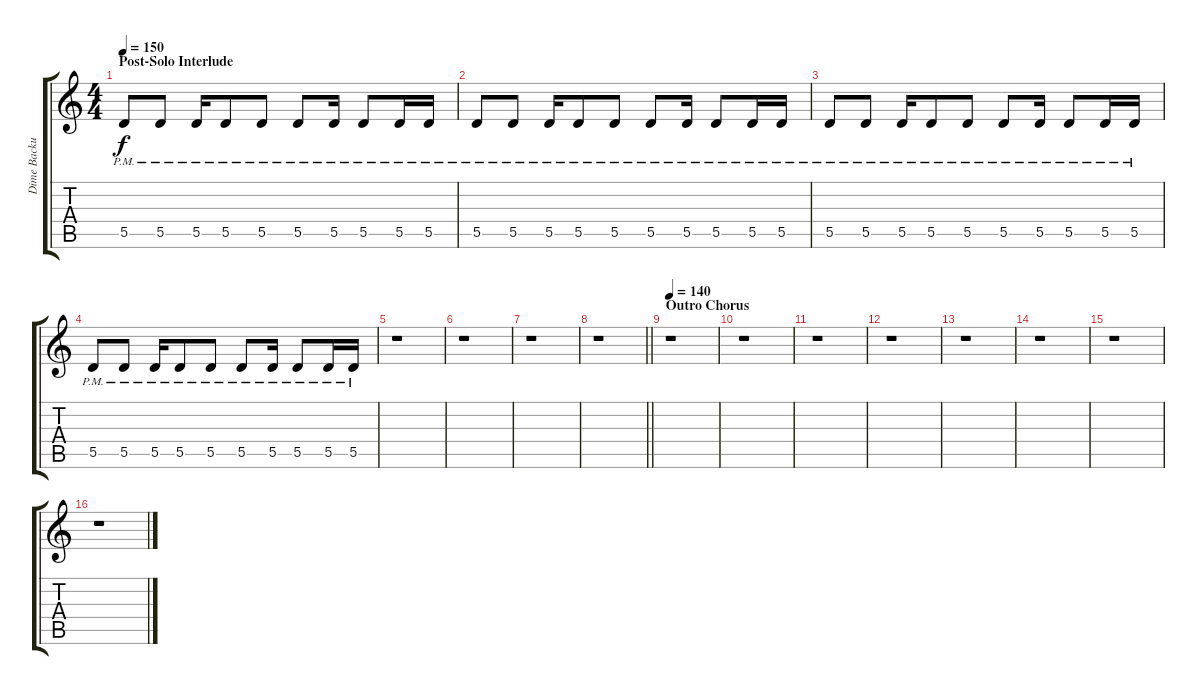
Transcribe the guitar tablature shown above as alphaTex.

\track ("Dime Backup" "Dime Backu") {instrument distortionguitar}
\staff {score tabs}
\tuning (E4 B3 G3 D3 A2 D2) {hide}
\ts (4 4)
\section ("" "Post-Solo Interlude")
\tempo 150
\clef g2
\ks c
5.5{pm}.8{dy f} 5.5{pm}.8 5.5{pm}.16 5.5{pm}.8 5.5{pm}.8 5.5{pm}.8 5.5{pm}.16 5.5{pm}.8 5.5{pm}.16 5.5{pm}.16 |
5.5{pm}.8 5.5{pm}.8 5.5{pm}.16 5.5{pm}.8 5.5{pm}.8 5.5{pm}.8 5.5{pm}.16 5.5{pm}.8 5.5{pm}.16 5.5{pm}.16 |
5.5{pm}.8 5.5{pm}.8 5.5{pm}.16 5.5{pm}.8 5.5{pm}.8 5.5{pm}.8 5.5{pm}.16 5.5{pm}.8 5.5{pm}.16 5.5{pm}.16 |
5.5{pm}.8 5.5{pm}.8 5.5{pm}.16 5.5{pm}.8 5.5{pm}.8 5.5{pm}.8 5.5{pm}.16 5.5{pm}.8 5.5{pm}.16 5.5{pm}.16 |
r.1 |
r.1 |
r.1 |
\barLineRight lightlight
r.1 |
\section ("" "Outro Chorus")
\tempo 140
r.1 |
r.1 |
r.1 |
r.1 |
r.1 |
r.1 |
r.1 |
r.1
